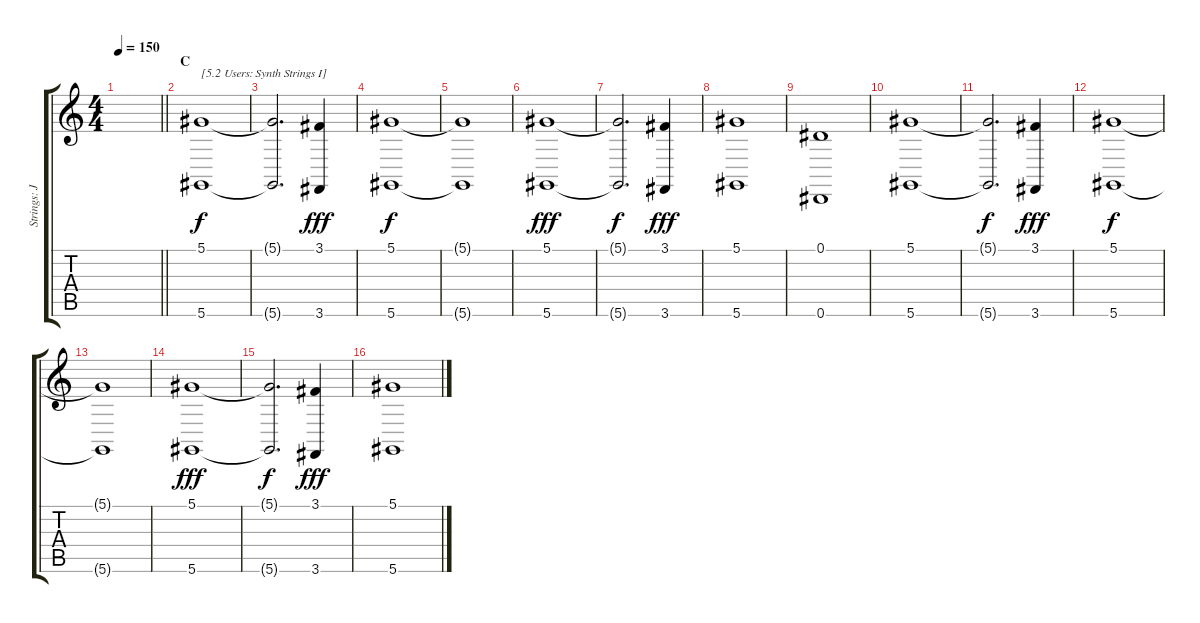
\track ("Strings: Julie" "Strings: J") {instrument synthstrings1}
\staff {score tabs}
\tuning (Eb4 Bb3 Gb3 Db3 Ab2 Eb2) {hide}
\ts (4 4)
\tempo 150
\clef g2
\barLineRight lightlight
\ks c
|
\section ("" "C")
(5.1 5.6).1{txt "[5.2 Users: Synth Strings I]"} |
(5.1{t} 5.6{t}).2{d dy f} (3.1 3.6).4{dy fff} |
(5.1 5.6).1{dy f} |
(5.1{t} 5.6{t}).1 |
(5.1 5.6).1{dy fff} |
(5.1{t} 5.6{t}).2{d dy f} (3.1 3.6).4{dy fff} |
(5.1 5.6).1 |
(0.1 0.6).1 |
(5.1 5.6).1 |
(5.1{t} 5.6{t}).2{d dy f} (3.1 3.6).4{dy fff} |
(5.1 5.6).1{dy f} |
(5.1{t} 5.6{t}).1 |
(5.1 5.6).1{dy fff} |
(5.1{t} 5.6{t}).2{d dy f} (3.1 3.6).4{dy fff} |
(5.1 5.6).1
